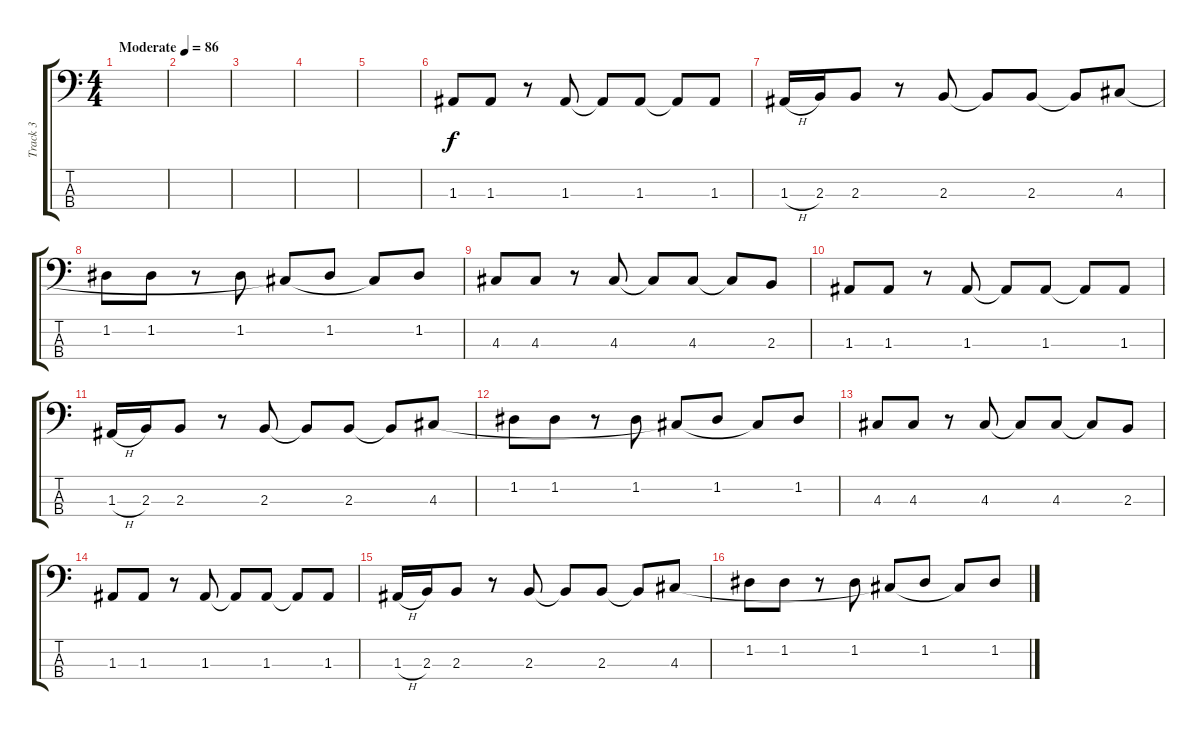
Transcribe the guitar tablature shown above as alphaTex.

\track ("Track 3" "Track 3") {instrument electricbassfinger}
\staff {score tabs}
\tuning (G2 D2 A1 E1) {hide}
\ts (4 4)
\tempo (86 "Moderate")
\clef f4
\ks c
|
|
|
|
|
1.3.8 1.3.8 r.8 1.3.8 1.3{t}.8 1.3.8 1.3{t}.8 1.3.8 |
1.3{h}.16 2.3.16 2.3.8 r.8 2.3.8 2.3{t}.8 2.3.8 2.3{t}.8 4.3.8 |
1.2.8 1.2.8 r.8 1.2.8 4.3{t}.8 1.2.8 4.3{t}.8 1.2.8 |
4.3.8 4.3.8 r.8 4.3.8 4.3{t}.8 4.3.8 4.3{t}.8 2.3.8 |
1.3.8 1.3.8 r.8 1.3.8 1.3{t}.8 1.3.8 1.3{t}.8 1.3.8 |
1.3{h}.16 2.3.16 2.3.8 r.8 2.3.8 2.3{t}.8 2.3.8 2.3{t}.8 4.3.8 |
1.2.8 1.2.8 r.8 1.2.8 4.3{t}.8 1.2.8 4.3{t}.8 1.2.8 |
4.3.8 4.3.8 r.8 4.3.8 4.3{t}.8 4.3.8 4.3{t}.8 2.3.8 |
1.3.8 1.3.8 r.8 1.3.8 1.3{t}.8 1.3.8 1.3{t}.8 1.3.8 |
1.3{h}.16 2.3.16 2.3.8 r.8 2.3.8 2.3{t}.8 2.3.8 2.3{t}.8 4.3.8 |
1.2.8 1.2.8 r.8 1.2.8 4.3{t}.8 1.2.8 4.3{t}.8 1.2.8
